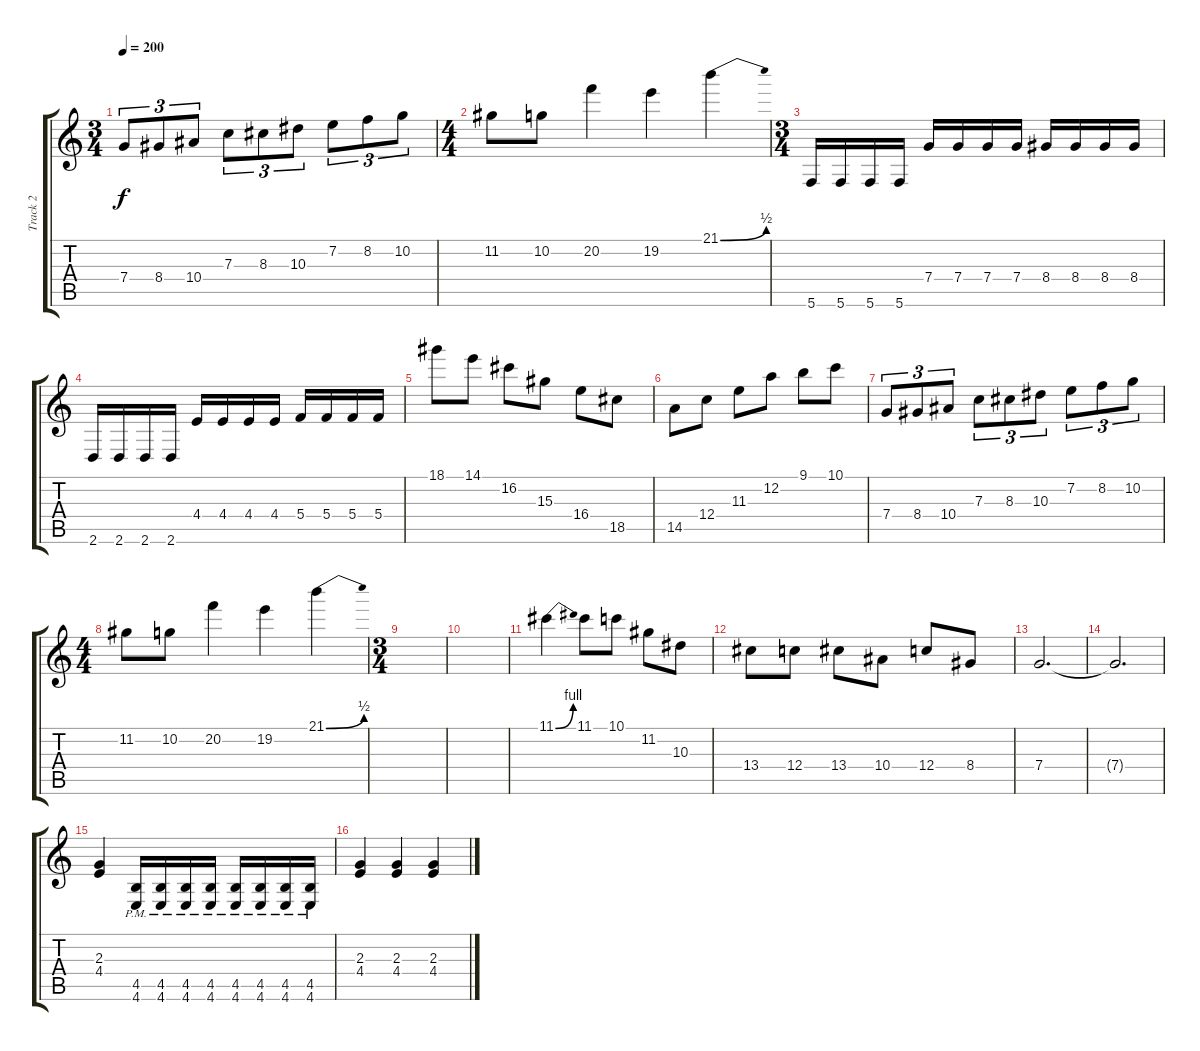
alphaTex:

\track ("Track 2" "Track 2") {instrument overdrivenguitar bank 255}
\staff {score tabs}
\tuning (D4 A3 F3 C3 G2 C2) {hide}
\ts (3 4)
\tempo 200
\clef g2
\ks c
7.4.8{tu (3 2) dy f} 8.4.8{tu (3 2)} 10.4.8{tu (3 2)} 7.3.8{tu (3 2)} 8.3.8{tu (3 2)} 10.3.8{tu (3 2)} 7.2.8{tu (3 2)} 8.2.8{tu (3 2)} 10.2.8{tu (3 2)} |
\ts (4 4)
11.2.8 10.2.8 20.2.4 19.2.4 21.1{be (bend 0 0 60 2)}.4 |
\ts (3 4)
5.6.16 5.6.16 5.6.16 5.6.16 7.4.16 7.4.16 7.4.16 7.4.16 8.4.16 8.4.16 8.4.16 8.4.16 |
2.6.16 2.6.16 2.6.16 2.6.16 4.4.16 4.4.16 4.4.16 4.4.16 5.4.16 5.4.16 5.4.16 5.4.16 |
18.1.8 14.1.8 16.2.8 15.3.8 16.4.8 18.5.8 |
14.5.8 12.4.8 11.3.8 12.2.8 9.1.8 10.1.8 |
7.4.8{tu (3 2)} 8.4.8{tu (3 2)} 10.4.8{tu (3 2)} 7.3.8{tu (3 2)} 8.3.8{tu (3 2)} 10.3.8{tu (3 2)} 7.2.8{tu (3 2)} 8.2.8{tu (3 2)} 10.2.8{tu (3 2)} |
\ts (4 4)
11.2.8 10.2.8 20.2.4 19.2.4 21.1{be (bend 0 0 60 2)}.4 |
\ts (3 4)
|
|
11.1{be (bend 0 0 60 4)}.4{instrument acousticguitarnylon} 11.1.8 10.1.8 11.2.8 10.3.8 |
13.4.8 12.4.8 13.4.8 10.4.8 12.4.8 8.4.8 |
7.4.2{d} |
7.4{t}.2{d} |
(2.3 4.4).4{instrument overdrivenguitar} (4.5{pm} 4.6{pm}).16 (4.5{pm} 4.6{pm}).16 (4.5{pm} 4.6{pm}).16 (4.5{pm} 4.6{pm}).16 (4.5{pm} 4.6{pm}).16 (4.5{pm} 4.6{pm}).16 (4.5{pm} 4.6{pm}).16 (4.5{pm} 4.6{pm}).16 |
(2.3 4.4).4 (2.3 4.4).4 (2.3 4.4).4
